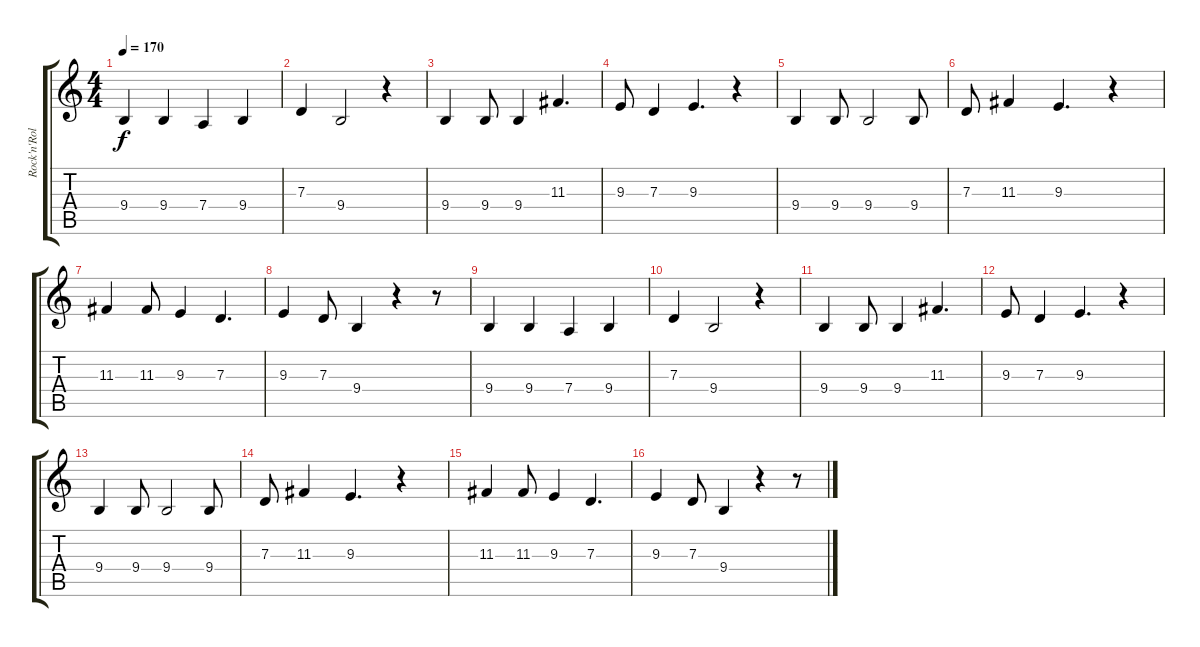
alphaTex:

\track ("Rock'n'Rolf" "Rock'n'Rol") {instrument lead2sawtooth}
\staff {score tabs}
\tuning (E4 B3 G3 D3 A2 E2) {hide}
\ts (4 4)
\tempo 170
\clef g2
\ks c
9.4.4{dy f} 9.4.4 7.4.4 9.4.4 |
7.3.4 9.4.2 r.4 |
9.4.4 9.4.8 9.4.4 11.3.4{d} |
9.3.8 7.3.4 9.3.4{d} r.4 |
9.4.4 9.4.8 9.4.2 9.4.8 |
7.3.8 11.3.4 9.3.4{d} r.4 |
11.3.4 11.3.8 9.3.4 7.3.4{d} |
9.3.4 7.3.8 9.4.4 r.4 r.8 |
9.4.4 9.4.4 7.4.4 9.4.4 |
7.3.4 9.4.2 r.4 |
9.4.4 9.4.8 9.4.4 11.3.4{d} |
9.3.8 7.3.4 9.3.4{d} r.4 |
9.4.4 9.4.8 9.4.2 9.4.8 |
7.3.8 11.3.4 9.3.4{d} r.4 |
11.3.4 11.3.8 9.3.4 7.3.4{d} |
9.3.4 7.3.8 9.4.4 r.4 r.8
